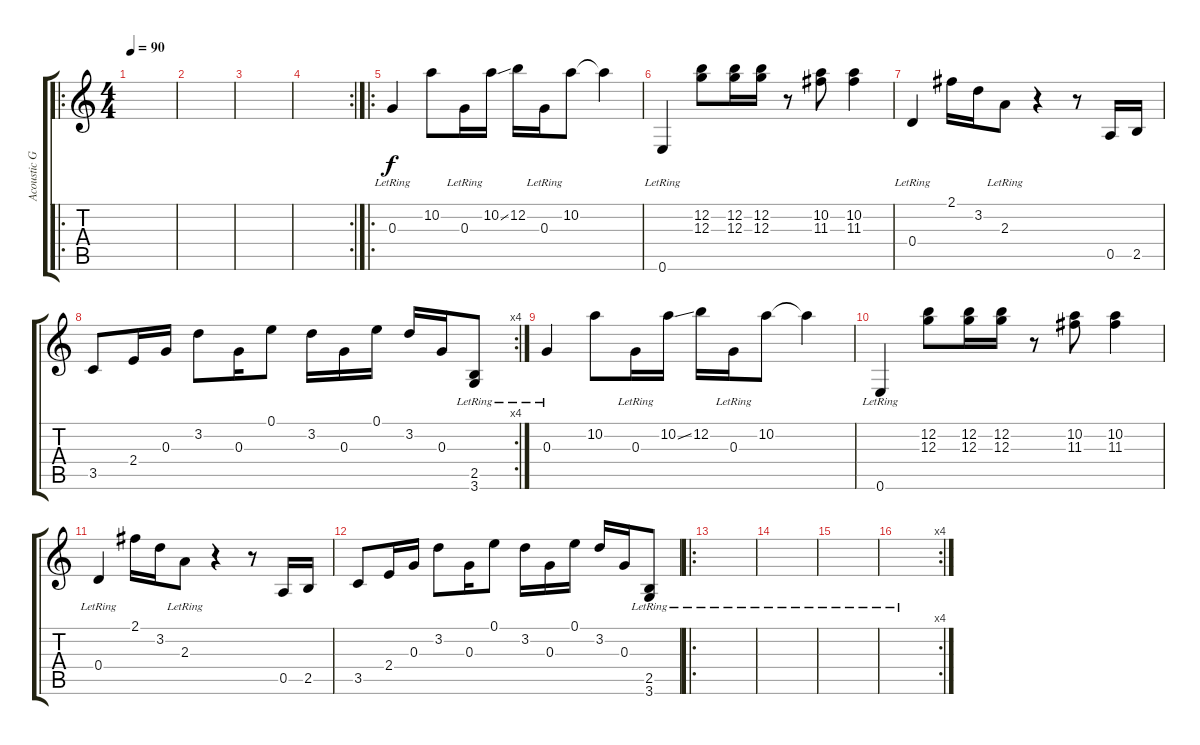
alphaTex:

\track ("Acoustic Guitar" "Acoustic G") {instrument acousticguitarsteel}
\staff {score tabs}
\tuning (E4 B3 G3 D3 A2 E2) {hide}
\ro
\ts (4 4)
\tempo 90
\clef g2
\ks c
|
|
|
\rc 2
|
\ro
0.3{lr}.4 10.2.8 0.3{lr}.16 10.2{ss}.16 12.2.16 0.3{lr}.16 10.2.8 10.2{t}.4 |
0.6{lr}.4 (12.2 12.3).8 (12.2 12.3).16 (12.2 12.3).16 r.8 (10.2 11.3).8 (10.2 11.3).4 |
0.4{lr}.4 2.1.16 3.2.16 2.3{lr}.8 r.4 r.8 0.5.16 2.5.16 |
\rc 4
3.5.8 2.4.16 0.3.16 3.2.8 0.3.16 0.1.8 3.2.16 0.3.16 0.1.16 3.2.16 0.3.16 (2.5{lr} 3.6{lr}).8 |
0.3{lr}.4 10.2.8 0.3{lr}.16 10.2{ss}.16 12.2.16 0.3{lr}.16 10.2.8 10.2{t}.4 |
0.6{lr}.4 (12.2 12.3).8 (12.2 12.3).16 (12.2 12.3).16 r.8 (10.2 11.3).8 (10.2 11.3).4 |
0.4{lr}.4 2.1.16 3.2.16 2.3{lr}.8 r.4 r.8 0.5.16 2.5.16 |
3.5.8 2.4.16 0.3.16 3.2.8 0.3.16 0.1.8 3.2.16 0.3.16 0.1.16 3.2.16 0.3.16 (2.5{lr} 3.6{lr}).8 |
\ro
|
|
|
\rc 4
